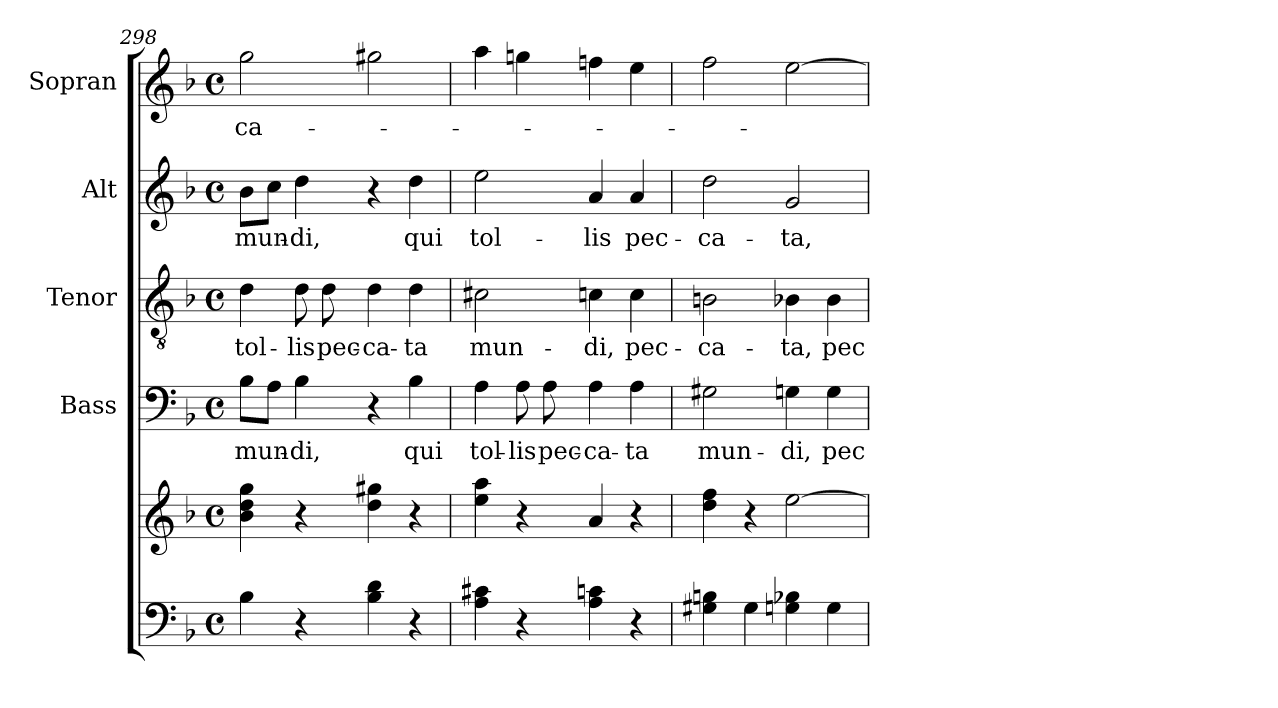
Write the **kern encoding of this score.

**kern	**kern	**kern	**text	**kern	**text	**kern	**text	**kern	**text
*part5	*part5	*part4	*part4	*part3	*part3	*part2	*part2	*part1	*part1
*staff6	*staff5	*staff4	*staff4	*staff3	*staff3	*staff2	*staff2	*staff1	*staff1
*	*	*I"Bass	*	*I"Tenor	*	*I"Alt	*	*I"Sopran	*
*	*	*I'B.	*	*I'T.	*	*I'A.	*	*I'S.	*
*clefF4	*clefG2	*clefF4	*	*clefGv2	*	*clefG2	*	*clefG2	*
*k[b-]	*k[b-]	*k[b-]	*	*k[b-]	*	*k[b-]	*	*k[b-]	*
*F:	*F:	*F:	*	*F:	*	*F:	*	*F:	*
*M4/4	*M4/4	*M4/4	*	*M4/4	*	*M4/4	*	*M4/4	*
*met(c)	*met(c)	*met(c)	*	*met(c)	*	*met(c)	*	*met(c)	*
=298	=298	=298	=298	=298	=298	=298	=298	=298	=298
!	!	!	!LO:LY:b	!	!LO:LY:b	!	!LO:LY:b	!	!LO:LY:b
4B-\	4b-\ 4dd\ 4gg\	8B-\L	mun-	4d\	tol-	8b-\L	mun-	2gg\	-ca-
.	.	8A\J	.	.	.	8cc\J	.	.	.
!	!	!	!LO:LY:b	!	!LO:LY:b	!	!LO:LY:b	!	!
4r	4r	4B-\	-di,	8d\	-lis	4dd\	-di,	.	.
!	!	!	!	!	!LO:LY:b	!	!	!	!
.	.	.	.	8d\	pec-	.	.	.	.
!	!	!	!	!	!LO:LY:b	!	!	!	!
4B-\ 4d\	4dd\ 4gg#X\	4r	.	4d\	-ca-	4r	.	2gg#X\	.
!	!	!	!LO:LY:b	!	!LO:LY:b	!	!LO:LY:b	!	!
4r	4r	4B-\	qui	4d\	-ta	4dd\	qui	.	.
=299	=299	=299	=299	=299	=299	=299	=299	=299	=299
!	!	!	!LO:LY:b	!	!LO:LY:b	!	!LO:LY:b	!	!
4A\ 4c#X\	4ee\ 4aa\	4A\	tol-	2c#X\	mun-	2ee\	tol-	4aa\	.
!	!	!	!LO:LY:b	!	!	!	!	!	!
4r	4r	8A\	-lis	.	.	.	.	4ggn\	.
!	!	!	!LO:LY:b	!	!	!	!	!	!
.	.	8A\	pec-	.	.	.	.	.	.
!	!	!	!LO:LY:b	!	!LO:LY:b	!	!LO:LY:b	!	!
4A\ 4cn\	4a/	4A\	-ca-	4cn\	-di,	4a/	-lis	4ffn\	.
!	!	!	!LO:LY:b	!	!LO:LY:b	!	!LO:LY:b	!	!
4r	4r	4A\	-ta	4c\	pec-	4a/	pec-	4ee\	.
!!LO:LB:g=z
=300	=300	=300	=300	=300	=300	=300	=300	=300	=300
!	!	!	!LO:LY:b	!	!LO:LY:b	!	!LO:LY:b	!	!
4G#X\ 4Bn\	4dd\ 4ff\	2G#X\	mun-	2Bn\	-ca-	2dd\	-ca-	2ff\	.
4G#\	4r	.	.	.	.	.	.	.	.
!	!	!	!LO:LY:b	!	!LO:LY:b	!	!LO:LY:b	!	!
4Gn\ 4B-X\	[2ee\	4Gn\	-di,	4B-X\	-ta,	2g/	-ta,	[2ee\	.
!	!	!	!LO:LY:b	!	!LO:LY:b	!	!	!	!
4G\	.	4G\	pec-	4B-\	pec-	.	.	.	.
=	=	=	=	=	=	=	=	=	=
*-	*-	*-	*-	*-	*-	*-	*-	*-	*-
